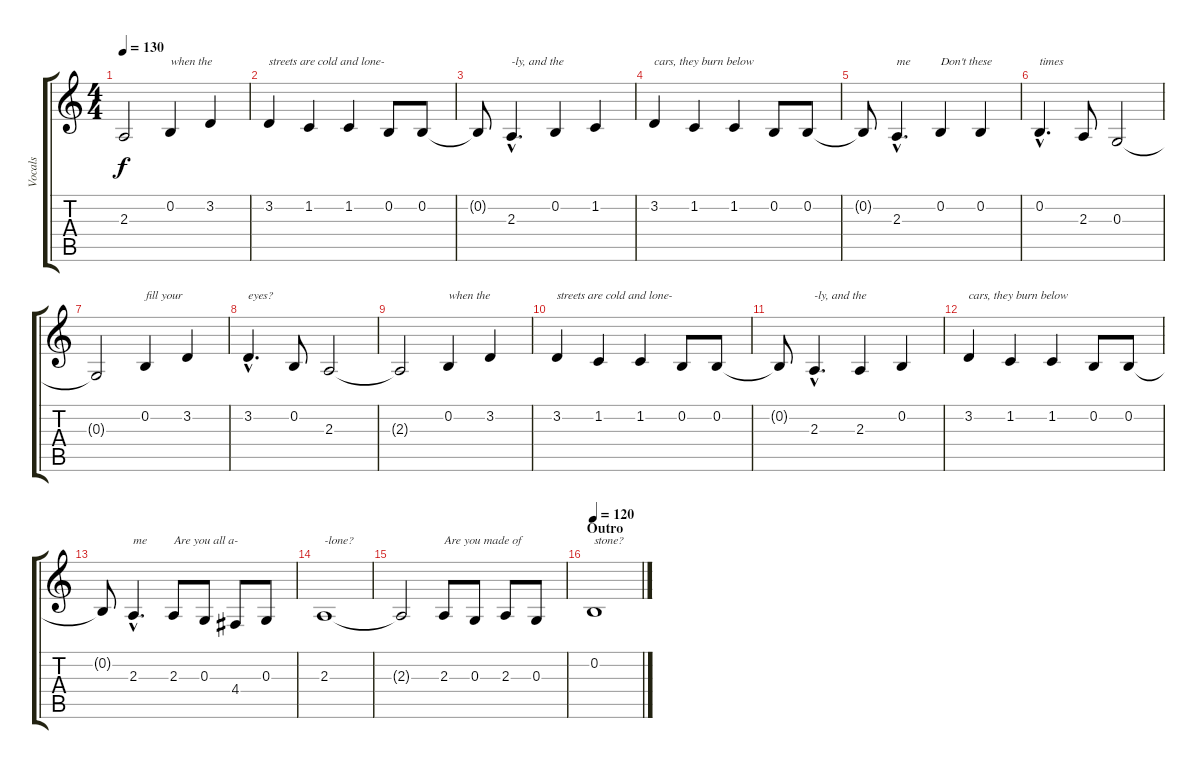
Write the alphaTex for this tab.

\track ("Vocals" "Vocals") {instrument tenorsax}
\staff {score tabs}
\tuning (E4 B3 G3 D3 A2 E2) {hide}
\ts (4 4)
\tempo 130
\clef g2
\ks c
2.3{t}.2{dy f} 0.2.4{txt "when the"} 3.2.4 |
3.2.4{txt "streets are cold and lone-"} 1.2.4 1.2.4 0.2.8 0.2.8 |
0.2{t}.8 2.3{hac}.4{d txt "-ly, and the"} 0.2.4 1.2.4 |
3.2.4{txt "cars, they burn below"} 1.2.4 1.2.4 0.2.8 0.2.8 |
0.2{t}.8 2.3{hac}.4{d txt "me"} 0.2.4{txt "Don't these"} 0.2.4 |
0.2{hac}.4{d txt "times"} 2.3.8 0.3.2 |
0.3{t}.2 0.2.4{txt "fill your"} 3.2.4 |
3.2{hac}.4{d txt "eyes?"} 0.2.8 2.3.2 |
2.3{t}.2 0.2.4{txt "when the"} 3.2.4 |
3.2.4{txt "streets are cold and lone-"} 1.2.4 1.2.4 0.2.8 0.2.8 |
0.2{t}.8 2.3{hac}.4{d txt "-ly, and the"} 2.3.4 0.2.4 |
3.2.4{txt "cars, they burn below"} 1.2.4 1.2.4 0.2.8 0.2.8 |
0.2{t}.8 2.3{hac}.4{d txt "me"} 2.3.8{txt "Are you all a-"} 0.3.8 4.4.8 0.3.8 |
2.3.1{txt "-lone?"} |
2.3{t}.2 2.3.8{txt "Are you made of"} 0.3.8 2.3.8 0.3.8 |
\section ("" "Outro")
\tempo 120
0.2.1{txt "stone?"}
